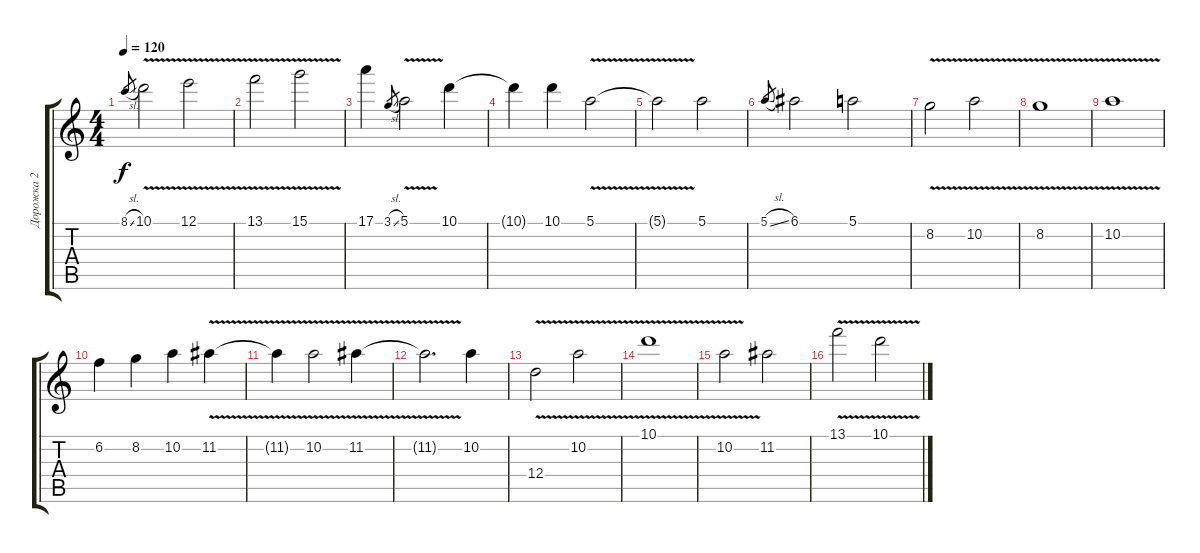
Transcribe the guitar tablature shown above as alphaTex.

\track ("Дорожка 2" "Дорожка 2") {instrument acousticguitarsteel}
\staff {score tabs}
\tuning (E4 B3 G3 D3 A2 E2) {hide}
\ts (4 4)
\tempo 120
\clef g2
\ks c
8.1{sl}.8{gr dy f} 10.1{v}.2 12.1{v}.2 |
13.1{v}.2 15.1{v}.2 |
17.1.4 3.1{sl}.8{gr} 5.1{v}.2 10.1.4 |
10.1{t}.4 10.1.4 5.1{v}.2 |
5.1{t}.2 5.1.2 |
5.1{sl}.8{gr} 6.1.2 5.1.2 |
8.2{v}.2 10.2{v}.2 |
8.2{v}.1 |
10.2{v}.1 |
6.2.4 8.2.4 10.2.4 11.2{v}.4 |
11.2{t}.4 10.2{v}.2 11.2{v}.4 |
11.2{t}.2{d} 10.2.4 |
12.4{v}.2 10.2{v}.2 |
10.1{v}.1 |
10.2{v}.2 11.2.2 |
13.1{v}.2 10.1{v}.2
